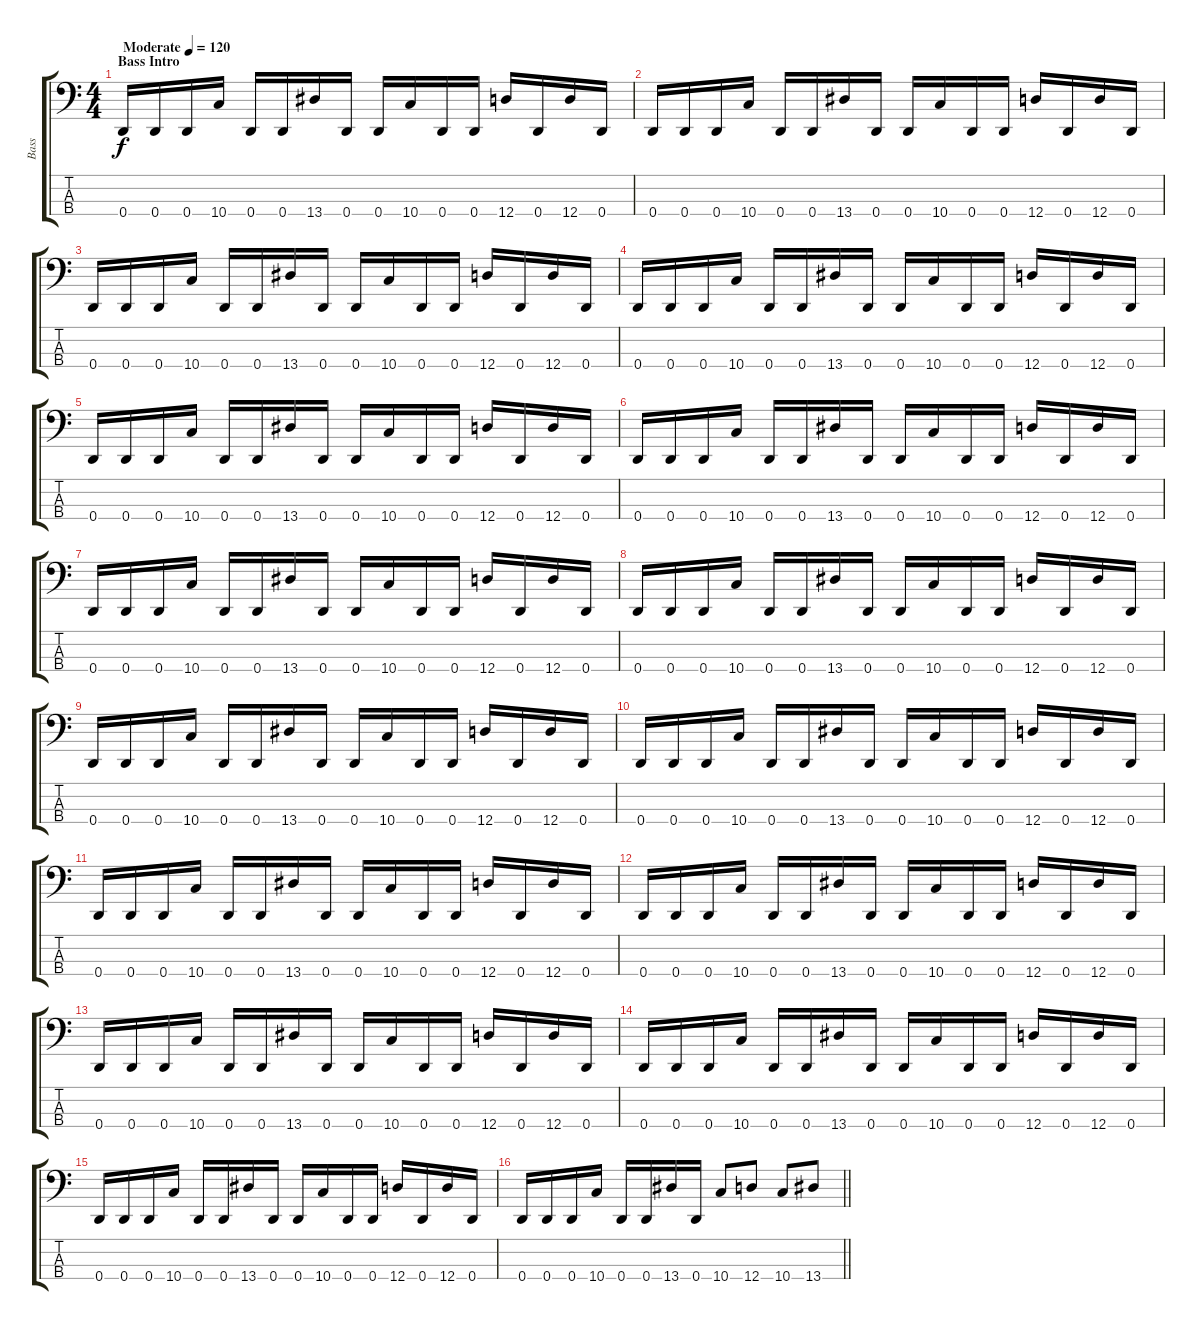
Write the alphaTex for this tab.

\track ("Bass" "Bass") {instrument electricbassfinger}
\staff {score tabs}
\tuning (F2 C2 G1 D1) {hide}
\ts (4 4)
\section ("" "Bass Intro")
\tempo (120 "Moderate")
\clef f4
\ks c
0.4.16{dy f instrument electricbassfinger} 0.4.16 0.4.16 10.4.16 0.4.16 0.4.16 13.4.16 0.4.16 0.4.16 10.4.16 0.4.16 0.4.16 12.4.16 0.4.16 12.4.16 0.4.16 |
0.4.16 0.4.16 0.4.16 10.4.16 0.4.16 0.4.16 13.4.16 0.4.16 0.4.16 10.4.16 0.4.16 0.4.16 12.4.16 0.4.16 12.4.16 0.4.16 |
0.4.16 0.4.16 0.4.16 10.4.16 0.4.16 0.4.16 13.4.16 0.4.16 0.4.16 10.4.16 0.4.16 0.4.16 12.4.16 0.4.16 12.4.16 0.4.16 |
0.4.16 0.4.16 0.4.16 10.4.16 0.4.16 0.4.16 13.4.16 0.4.16 0.4.16 10.4.16 0.4.16 0.4.16 12.4.16 0.4.16 12.4.16 0.4.16 |
0.4.16 0.4.16 0.4.16 10.4.16 0.4.16 0.4.16 13.4.16 0.4.16 0.4.16 10.4.16 0.4.16 0.4.16 12.4.16 0.4.16 12.4.16 0.4.16 |
0.4.16 0.4.16 0.4.16 10.4.16 0.4.16 0.4.16 13.4.16 0.4.16 0.4.16 10.4.16 0.4.16 0.4.16 12.4.16 0.4.16 12.4.16 0.4.16 |
0.4.16 0.4.16 0.4.16 10.4.16 0.4.16 0.4.16 13.4.16 0.4.16 0.4.16 10.4.16 0.4.16 0.4.16 12.4.16 0.4.16 12.4.16 0.4.16 |
0.4.16 0.4.16 0.4.16 10.4.16 0.4.16 0.4.16 13.4.16 0.4.16 0.4.16 10.4.16 0.4.16 0.4.16 12.4.16 0.4.16 12.4.16 0.4.16 |
0.4.16 0.4.16 0.4.16 10.4.16 0.4.16 0.4.16 13.4.16 0.4.16 0.4.16 10.4.16 0.4.16 0.4.16 12.4.16 0.4.16 12.4.16 0.4.16 |
0.4.16 0.4.16 0.4.16 10.4.16 0.4.16 0.4.16 13.4.16 0.4.16 0.4.16 10.4.16 0.4.16 0.4.16 12.4.16 0.4.16 12.4.16 0.4.16 |
0.4.16 0.4.16 0.4.16 10.4.16 0.4.16 0.4.16 13.4.16 0.4.16 0.4.16 10.4.16 0.4.16 0.4.16 12.4.16 0.4.16 12.4.16 0.4.16 |
0.4.16 0.4.16 0.4.16 10.4.16 0.4.16 0.4.16 13.4.16 0.4.16 0.4.16 10.4.16 0.4.16 0.4.16 12.4.16 0.4.16 12.4.16 0.4.16 |
0.4.16 0.4.16 0.4.16 10.4.16 0.4.16 0.4.16 13.4.16 0.4.16 0.4.16 10.4.16 0.4.16 0.4.16 12.4.16 0.4.16 12.4.16 0.4.16 |
0.4.16 0.4.16 0.4.16 10.4.16 0.4.16 0.4.16 13.4.16 0.4.16 0.4.16 10.4.16 0.4.16 0.4.16 12.4.16 0.4.16 12.4.16 0.4.16 |
0.4.16 0.4.16 0.4.16 10.4.16 0.4.16 0.4.16 13.4.16 0.4.16 0.4.16 10.4.16 0.4.16 0.4.16 12.4.16 0.4.16 12.4.16 0.4.16 |
\barLineRight lightlight
0.4.16 0.4.16 0.4.16 10.4.16 0.4.16 0.4.16 13.4.16 0.4.16 10.4.8 12.4.8 10.4.8 13.4.8
